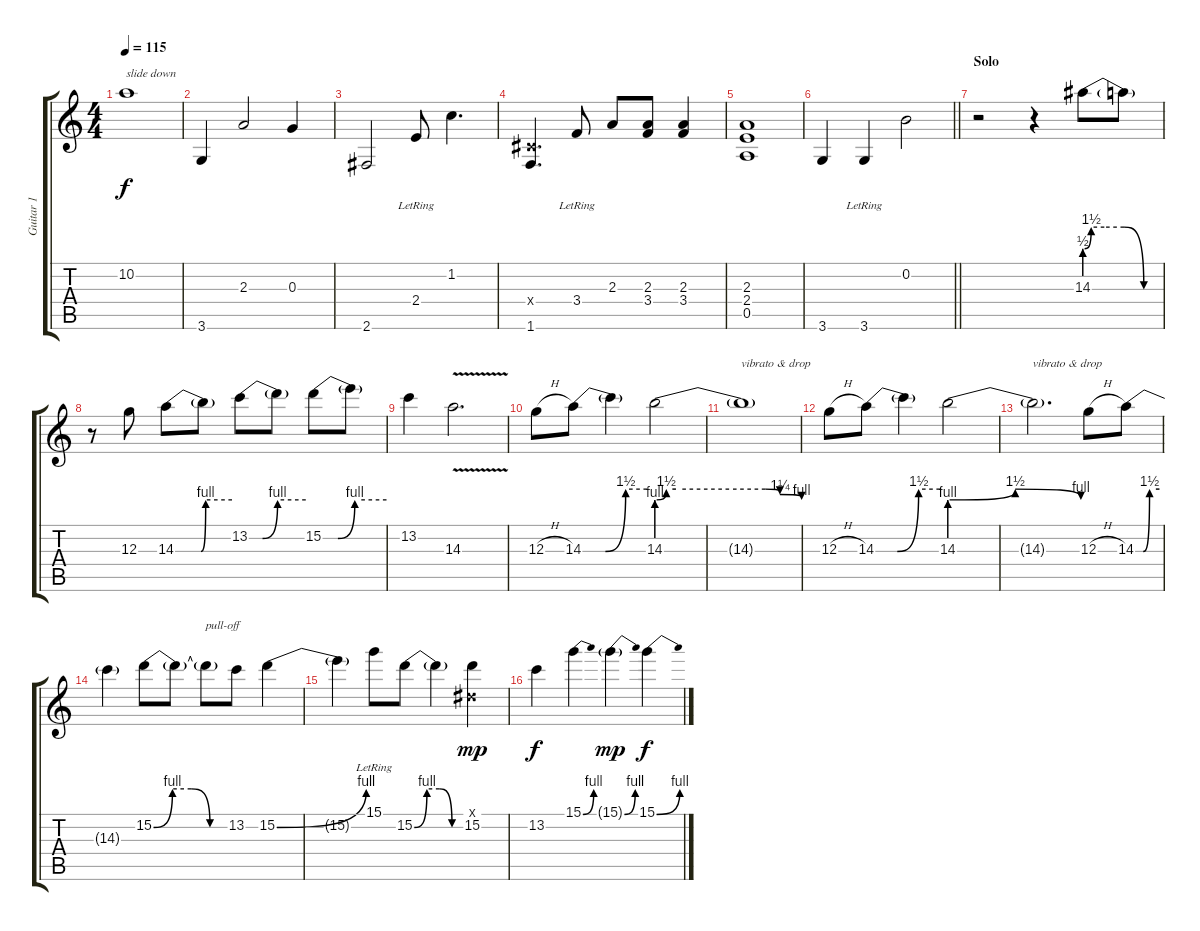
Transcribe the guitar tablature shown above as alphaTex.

\track ("Guitar 1" "Guitar 1") {instrument overdrivenguitar}
\staff {score tabs}
\tuning (E4 B3 G3 D3 A2 E2) {hide}
\ts (4 4)
\tempo 115
\clef g2
\ks c
10.2.1{txt "slide down" dy f} |
3.6.4{volume 8} 2.3.2 0.3.4 |
2.6.2 2.4{lr}.8 1.2.4{d} |
(-1.4{x} 1.6).4{d} 3.4{lr}.8 2.3.8 (2.3 3.4).8 (2.3 3.4).4 |
(2.3 2.4 0.5).1 |
\barLineRight lightlight
3.6.4 3.6{lr}.4 0.2.2 |
\section ("" "Solo")
r.2 r.4 14.3{be (custom 0 2 5 6 15 6 30 6 45 0 60 0)}.8{volume 13} 14.3{t}.8 |
r.8 12.3.8 14.3{be (custom 0 0 15 0 27 0 32 4 60 4)}.8 14.3{t}.8 13.2{be (custom 0 0 14 0 30 4 60 4)}.8 13.2{t}.8 15.2{be (custom 0 0 14 0 30 4 60 4)}.8 15.2{t}.8 |
13.2.4 14.3{v}.2{d} |
12.3{h}.8 14.3{be (custom 0 0 21 0 40 6 60 6)}.8 14.3{t}.4 14.3{be (custom 0 4 4 6 8 6 30 6 45 6 51 5 60 4)}.2 |
14.3{t}.1{txt "vibrato & drop"} |
12.3{h}.8 14.3{be (custom 0 0 20 0 40 6 60 6)}.8 14.3{t}.4 14.3{be (bendrelease 0 4 4 6 45 6 60 4)}.2 |
14.3{t}.2{d txt "vibrato & drop"} 12.3{h}.8 14.3{be (custom 0 0 19 0 35 6 60 6)}.8 |
14.3{t}.4 15.2{be (custom 0 0 15 4 30 4 45 0 60 0)}.8 15.2{t}.8 15.2{t}.8{txt "pull-off"} 13.2.8 15.2{be (bend 0 0 60 4)}.4 |
15.2{t}.4 15.1{lr}.8 15.2{be (custom 0 0 15 4 30 4 45 0 60 0)}.8 15.2{t}.4 (-1.1{x} 15.2).4{dy mp} |
13.2.4{dy f} 15.1{be (bend 0 0 60 4)}.4 15.1{be (bend 0 0 60 4) g}.4{dy mp} 15.1{be (bend 0 0 60 4)}.4{dy f}
